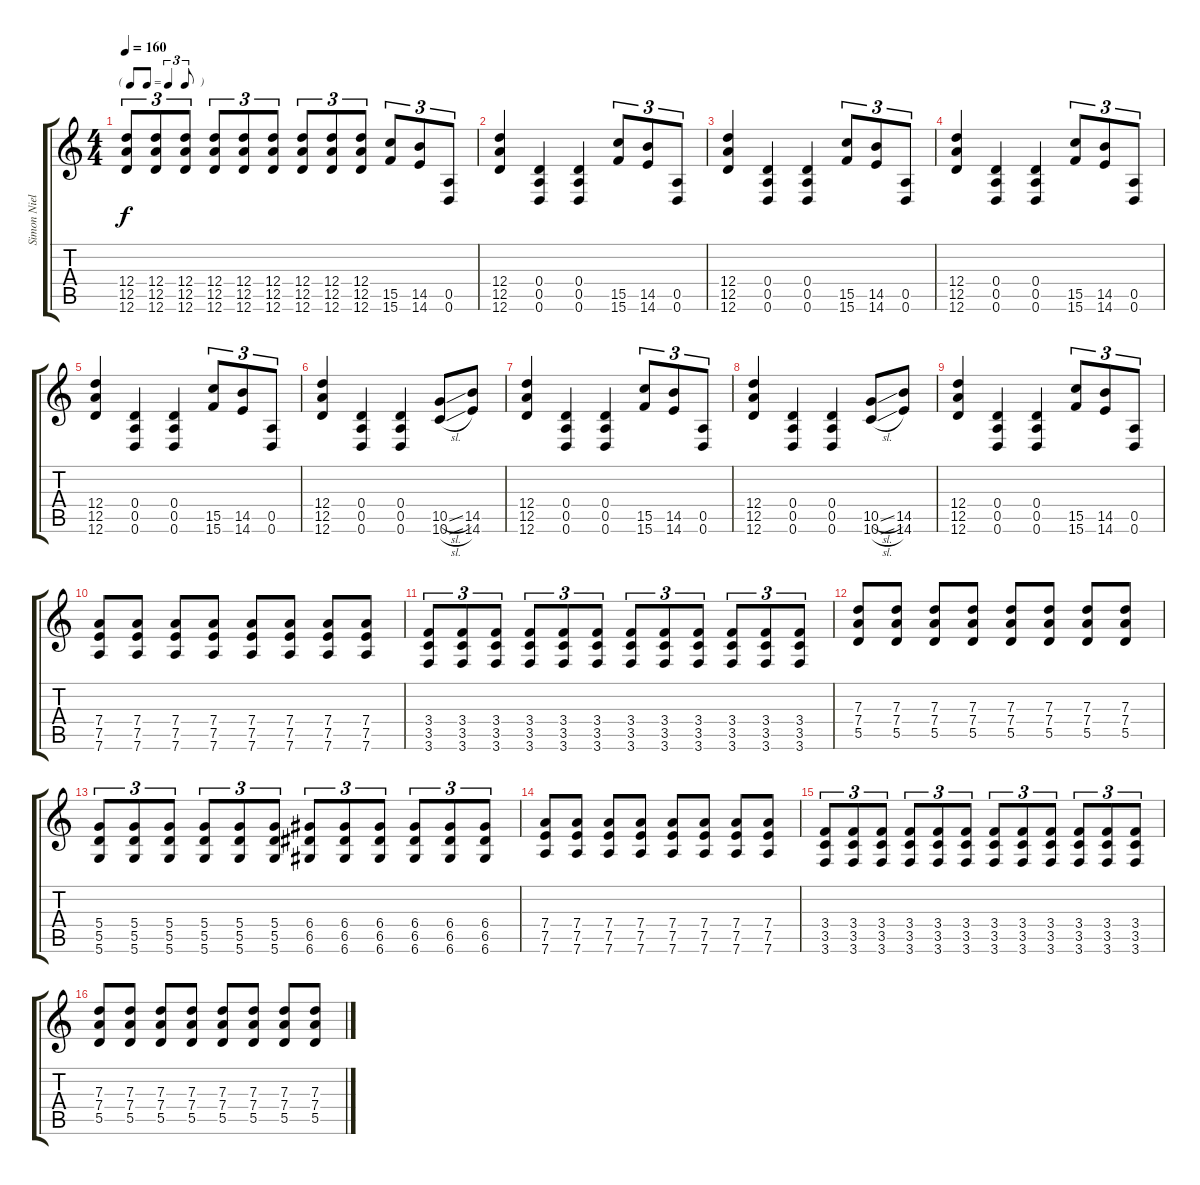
\track ("Simon Niel" "Simon Niel") {instrument overdrivenguitar}
\staff {score tabs}
\tuning (E4 B3 G3 D3 A2 D2) {hide}
\ts (4 4)
\tf triplet8th
\tempo 160
\clef g2
\ks c
(12.4 12.5 12.6).8{tu (3 2) dy f} (12.4 12.5 12.6).8{tu (3 2)} (12.4 12.5 12.6).8{tu (3 2)} (12.4 12.5 12.6).8{tu (3 2)} (12.4 12.5 12.6).8{tu (3 2)} (12.4 12.5 12.6).8{tu (3 2)} (12.4 12.5 12.6).8{tu (3 2)} (12.4 12.5 12.6).8{tu (3 2)} (12.4 12.5 12.6).8{tu (3 2)} (15.5 15.6).8{tu (3 2)} (14.5 14.6).8{tu (3 2)} (0.5 0.6).8{tu (3 2)} |
(12.4 12.5 12.6).4 (0.4 0.5 0.6).4 (0.4 0.5 0.6).4 (15.5 15.6).8{tu (3 2)} (14.5 14.6).8{tu (3 2)} (0.5 0.6).8{tu (3 2)} |
(12.4 12.5 12.6).4 (0.4 0.5 0.6).4 (0.4 0.5 0.6).4 (15.5 15.6).8{tu (3 2)} (14.5 14.6).8{tu (3 2)} (0.5 0.6).8{tu (3 2)} |
(12.4 12.5 12.6).4 (0.4 0.5 0.6).4 (0.4 0.5 0.6).4 (15.5 15.6).8{tu (3 2)} (14.5 14.6).8{tu (3 2)} (0.5 0.6).8{tu (3 2)} |
(12.4 12.5 12.6).4 (0.4 0.5 0.6).4 (0.4 0.5 0.6).4 (15.5 15.6).8{tu (3 2)} (14.5 14.6).8{tu (3 2)} (0.5 0.6).8{tu (3 2)} |
(12.4 12.5 12.6).4 (0.4 0.5 0.6).4 (0.4 0.5 0.6).4 (10.5{sl} 10.6{sl}).8 (14.5 14.6).8 |
(12.4 12.5 12.6).4 (0.4 0.5 0.6).4 (0.4 0.5 0.6).4 (15.5 15.6).8{tu (3 2)} (14.5 14.6).8{tu (3 2)} (0.5 0.6).8{tu (3 2)} |
(12.4 12.5 12.6).4 (0.4 0.5 0.6).4 (0.4 0.5 0.6).4 (10.5{sl} 10.6{sl}).8 (14.5 14.6).8 |
(12.4 12.5 12.6).4 (0.4 0.5 0.6).4 (0.4 0.5 0.6).4 (15.5 15.6).8{tu (3 2)} (14.5 14.6).8{tu (3 2)} (0.5 0.6).8{tu (3 2)} |
(7.4 7.5 7.6).8 (7.4 7.5 7.6).8 (7.4 7.5 7.6).8 (7.4 7.5 7.6).8 (7.4 7.5 7.6).8 (7.4 7.5 7.6).8 (7.4 7.5 7.6).8 (7.4 7.5 7.6).8 |
(3.4 3.5 3.6).8{tu (3 2)} (3.4 3.5 3.6).8{tu (3 2)} (3.4 3.5 3.6).8{tu (3 2)} (3.4 3.5 3.6).8{tu (3 2)} (3.4 3.5 3.6).8{tu (3 2)} (3.4 3.5 3.6).8{tu (3 2)} (3.4 3.5 3.6).8{tu (3 2)} (3.4 3.5 3.6).8{tu (3 2)} (3.4 3.5 3.6).8{tu (3 2)} (3.4 3.5 3.6).8{tu (3 2)} (3.4 3.5 3.6).8{tu (3 2)} (3.4 3.5 3.6).8{tu (3 2)} |
(7.3 7.4 5.5).8 (7.3 7.4 5.5).8 (7.3 7.4 5.5).8 (7.3 7.4 5.5).8 (7.3 7.4 5.5).8 (7.3 7.4 5.5).8 (7.3 7.4 5.5).8 (7.3 7.4 5.5).8 |
(5.4 5.5 5.6).8{tu (3 2)} (5.4 5.5 5.6).8{tu (3 2)} (5.4 5.5 5.6).8{tu (3 2)} (5.4 5.5 5.6).8{tu (3 2)} (5.4 5.5 5.6).8{tu (3 2)} (5.4 5.5 5.6).8{tu (3 2)} (6.4 6.5 6.6).8{tu (3 2)} (6.4 6.5 6.6).8{tu (3 2)} (6.4 6.5 6.6).8{tu (3 2)} (6.4 6.5 6.6).8{tu (3 2)} (6.4 6.5 6.6).8{tu (3 2)} (6.4 6.5 6.6).8{tu (3 2)} |
(7.4 7.5 7.6).8 (7.4 7.5 7.6).8 (7.4 7.5 7.6).8 (7.4 7.5 7.6).8 (7.4 7.5 7.6).8 (7.4 7.5 7.6).8 (7.4 7.5 7.6).8 (7.4 7.5 7.6).8 |
(3.4 3.5 3.6).8{tu (3 2)} (3.4 3.5 3.6).8{tu (3 2)} (3.4 3.5 3.6).8{tu (3 2)} (3.4 3.5 3.6).8{tu (3 2)} (3.4 3.5 3.6).8{tu (3 2)} (3.4 3.5 3.6).8{tu (3 2)} (3.4 3.5 3.6).8{tu (3 2)} (3.4 3.5 3.6).8{tu (3 2)} (3.4 3.5 3.6).8{tu (3 2)} (3.4 3.5 3.6).8{tu (3 2)} (3.4 3.5 3.6).8{tu (3 2)} (3.4 3.5 3.6).8{tu (3 2)} |
(7.3 7.4 5.5).8 (7.3 7.4 5.5).8 (7.3 7.4 5.5).8 (7.3 7.4 5.5).8 (7.3 7.4 5.5).8 (7.3 7.4 5.5).8 (7.3 7.4 5.5).8 (7.3 7.4 5.5).8
